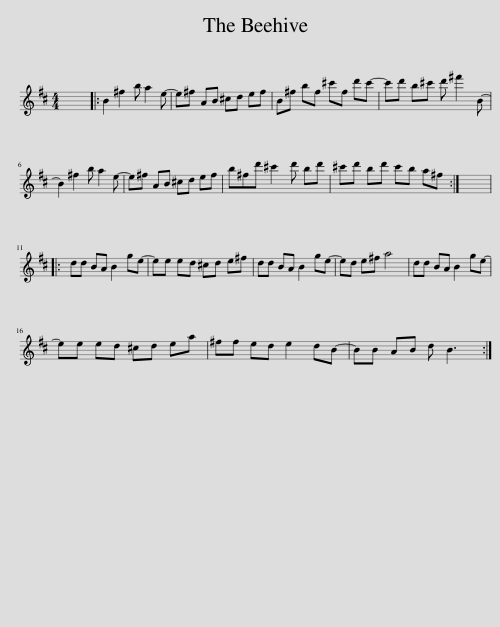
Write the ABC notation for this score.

X:1
L:1/8
M:4/4
I:linebreak $
K:Bmin
V:1 treble
V:1
 x8 |: B2 ^f2 b a2 e- | e^f AB ^cd ef | B^f bf ^c'f d'c'- | c'd' b^c' d' ^f'2 B- |$ %5
 B2 ^f2 b a2 e- | e^f AB ^cd ef | b^fd' ^c'2 d' bd' | ^c'd' bd' c'b a^f :| x8 |:$ %10
 dd BA B2 ge- | ee ed ^cd e^f | dd BA B2 ge- | ed e^f a4 | dd BA B2 ge- |$ %15
 ee ed ^cd ea | ^ff ed e2 dB- | BB AB d B3 :| %18
